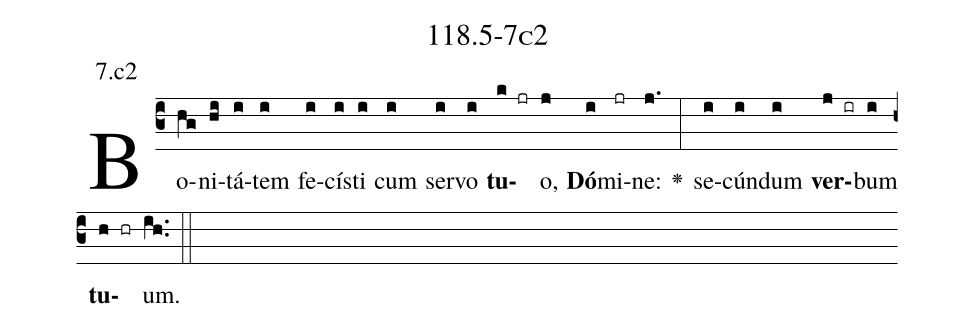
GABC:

name: 118.5-7c2;
annotation: 7.c2;
%%
(c3)Bo(hg)ni(hi)tá(i)tem(i) fe(i)cís(i)ti(i) cum(i) ser(i)vo(i) <b>tu</b>(k jr)o,(j) <b>Dó</b>(i)mi(jr)ne:(j.) <v>\greheightstar</v>(:) se(i)cún(i)dum(i) <b>ver</b>(j ir)bum(i) <b>tu</b>(h hr)um.(ih..) (::)


%E(i) u(i) o(j) u(i) a(h) e.(ih..) (::)
